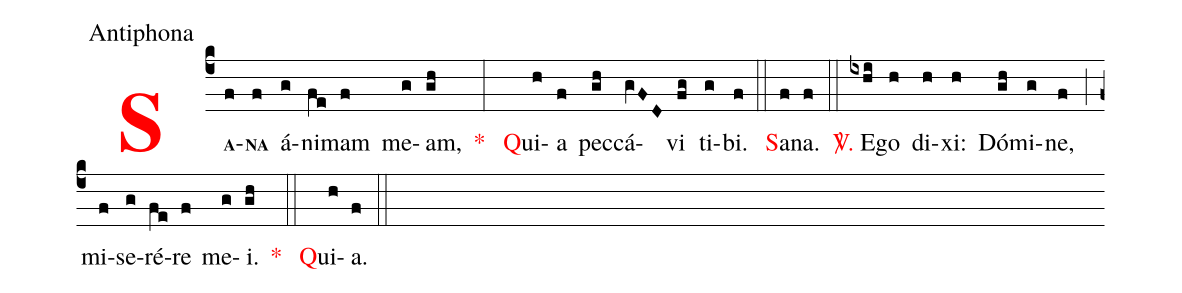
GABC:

office-part: Antiphona;
%%
<v>\bf\textcolor{red}{S}</v><v>\bf\scriptsize{A}</v>(c4f)<v>\bf\scriptsize{NA}</v>(f) á(g)ni(fe)mam(f) me(g)am,(gh) <v>\frot{*}</v> (:)
<v>\frot{Q}</v>ui(h)a(f) pec(gh)cá(gVFD)vi(fg) ti(g)bi.(f) (::) <v>\frot{S}</v>a(f)na.(f) (::) <v>\frot{\Vbar.}</v>
E(ixhi)go(h) di(h)xi:(h) Dó(gh)mi(g)ne,(f) (;) mi(f)se(g)ré(fe)re(f) me(g)i.(gh) <v>\frot{*}</v> (::) <v>\frot{Q}</v>ui(h)a.(f) (::)

